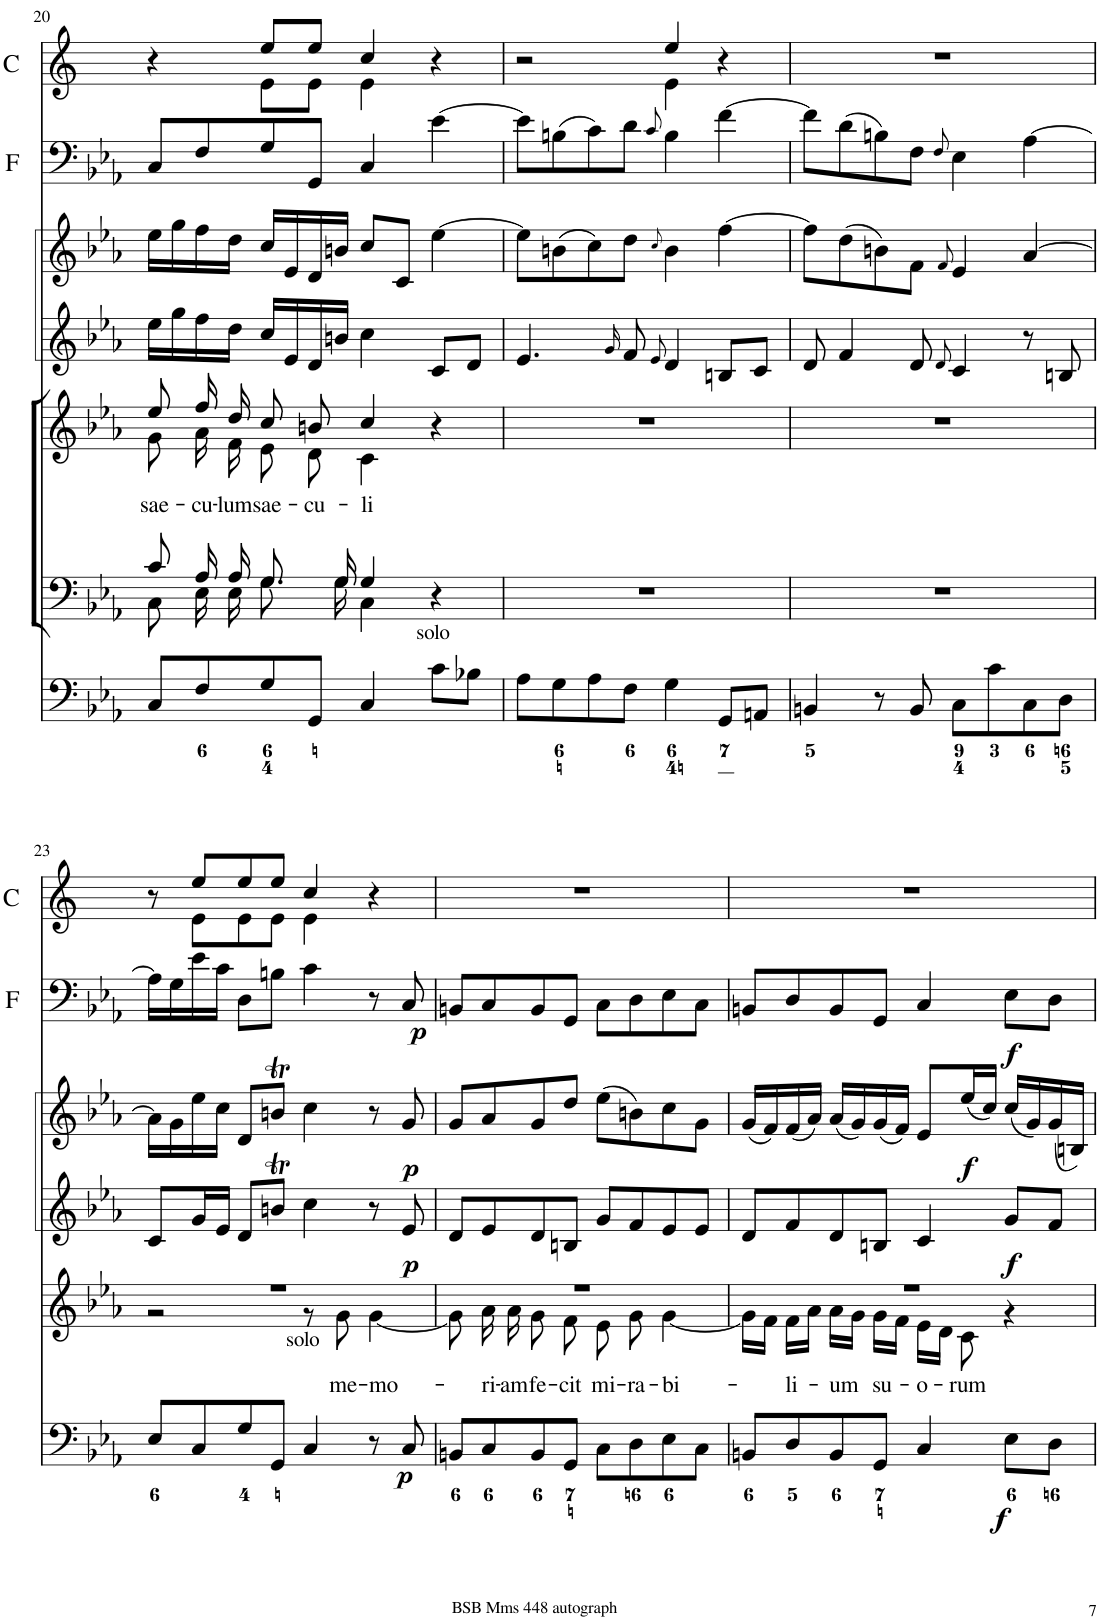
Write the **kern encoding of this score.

**kern	**dynam	**kern	**kern	**text	**kern	**dynam	**kern	**dynam	**kern	**dynam	**kern
*part7	*part7	*part6	*part5	*part5	*part4	*part4	*part3	*part3	*part2	*part2	*part1
*staff7	*staff7	*staff6	*staff5	*staff5	*staff4	*staff4	*staff3	*staff3	*staff2	*staff2	*staff1
*I"Organ	*	*I"Voice	*I"Voice	*	*I"Violin	*	*I"Violin	*	*I"Fagotti	*	*I"Corni in Eb
*	*	*	*	*	*I'Vln	*	*I'Vln	*	*I'F	*	*I'C
!!LO:PB:g=z
*clefF4	*	*clefF4	*clefG2	*	*clefG2	*	*clefG2	*	*clefF4	*	*clefG2
*	*	*	*	*	*	*	*	*	*	*	*Trd5c9
*k[b-e-a-]	*	*k[b-e-a-]	*k[b-e-a-]	*	*k[b-e-a-]	*	*k[b-e-a-]	*	*k[b-e-a-]	*	*k[]
*M4/4	*	*M4/4	*M4/4	*	*M4/4	*	*M4/4	*	*M4/4	*	*M4/4
*met(c)	*	*met(c)	*met(c)	*	*met(c)	*	*met(c)	*	*met(c)	*	*met(c)
=20	=20	=20	=20	=20	=20	=20	=20	=20	=20	=20	=20
*	*	*^	*^	*	*	*	*	*	*	*	*
!	!	!	!	!	!	!LO:LY:b	!	!	!	!	!	!	!
*	*	*	*	*	*	*	*	*	*	*	*	*	*^
8C/L	.	8c/L	8C\L	8ee-/	8g\	sae-	16ee-\LL	.	16ee-\LL	.	8C/L	.	4r	4ryy
.	.	.	.	.	.	.	16gg\	.	16gg\	.	.	.	.	.
!	!	!	!	!	!	!LO:LY:b	!	!	!	!	!	!	!	!
8F/	.	16A-/L	16E-\L	16ff/	16a-\	-cu-	16ff\	.	16ff\	.	8F/	.	.	.
!	!	!	!	!	!	!LO:LY:b	!	!	!	!	!	!	!	!
.	.	16A-/JJ	16E-\JJ	16dd/	16f\	-lum	16dd\JJ	.	16dd\JJ	.	.	.	.	.
!	!	!	!	!	!	!LO:LY:b	!	!	!	!	!	!	!	!
8G/	.	8.G/L	8.G\L	8cc/	8e-\	sae-	16cc/LL	.	16cc/LL	.	8G/	.	8ee/L	8e\L
.	.	.	.	.	.	.	16e-/	.	16e-/	.	.	.	.	.
!	!	!	!	!	!	!LO:LY:b	!	!	!	!	!	!	!	!
8GG/J	.	.	.	8bn/	8d\	-cu-	16d/	.	16d/	.	8GG/J	.	8ee/J	8e\J
.	.	16G/Jk	16G\Jk	.	.	.	16bn/JJ	.	16bn/JJ	.	.	.	.	.
!	!	!	!	!	!	!LO:LY:b	!	!	!	!	!	!	!	!
4C/	.	4G/	4C\	4cc/	4c\	-li	4cc\	.	8cc/L	.	4C/	.	4cc/	4e\
.	.	.	.	.	.	.	.	.	8c/J	.	.	.	.	.
!LO:TX:a:t=solo	!	!	!	!	!	!	!	!	!	!	!	!	!	!
8c\L	.	4r	4ryy	4r	4ryy	.	8c/L	.	[4ee-\	.	[4e-\	.	4r	4ryy
8B-X\J	.	.	.	.	.	.	8d/J	.	.	.	.	.	.	.
*	*	*v	*v	*	*	*	*	*	*	*	*	*	*	*
*	*	*	*v	*v	*	*	*	*	*	*	*	*	*
=21	=21	=21	=21	=21	=21	=21	=21	=21	=21	=21	=21	=21
8A-\L	.	1r	1r	.	4.e-/	.	8ee-\L]	.	8e-\L]	.	2r	2ryy
8G\	.	.	.	.	.	.	(8bn\	.	(8Bn\	.	.	.
8A-\	.	.	.	.	.	.	8cc\)	.	8c\)	.	.	.
.	.	.	.	.	16qg/	.	.	.	.	.	.	.
8F\J	.	.	.	.	8f/	.	8dd\J	.	8d\J	.	.	.
.	.	.	.	.	8qe-/	.	8qcc/	.	8qc/	.	.	.
4G\	.	.	.	.	4d/	.	4b\	.	4B\	.	4ee/	4e\
8GG/L	.	.	.	.	8Bn/L	.	[4ff\	.	[4f\	.	4r	4ryy
8AAn/J	.	.	.	.	8c/J	.	.	.	.	.	.	.
*	*	*	*	*	*	*	*	*	*	*	*v	*v
=22	=22	=22	=22	=22	=22	=22	=22	=22	=22	=22	=22
4BBn/	.	1r	1r	.	8d/	.	8ff\L]	.	8f\L]	.	1r
.	.	.	.	.	4f/	.	(8dd\	.	(8d\	.	.
8r	.	.	.	.	.	.	8bn\)	.	8Bn\)	.	.
8BB/	.	.	.	.	8d/	.	8f\J	.	8F\J	.	.
.	.	.	.	.	8qd/	.	8qf/	.	8qF/	.	.
8C\L	.	.	.	.	4c/	.	4e-/	.	4E-\	.	.
8c\	.	.	.	.	.	.	.	.	.	.	.
8C\	.	.	.	.	8r	.	[4a-/	.	[4A-\	.	.
8D\J	.	.	.	.	8Bn/	.	.	.	.	.	.
!!LO:LB:g=z
=23	=23	=23	=23	=23	=23	=23	=23	=23	=23	=23	=23
*	*	*	*^	*	*	*	*	*	*	*	*^
8E-/L	.	1r	1r	2r	.	8c/L	.	16a-\LL]	.	16A-\LL]	.	8r	8ryy
.	.	.	.	.	.	.	.	16g\	.	16G\	.	.	.
8C/	.	.	.	.	.	16g/L	.	16ee-\	.	16e-\	.	8ee/L	8e\L
.	.	.	.	.	.	16e-/JJ	.	16cc\JJ	.	16c\JJ	.	.	.
8G/	.	.	.	.	.	8d/L	.	8d/L	.	8D\L	.	8ee/	8e\
8GG/J	.	.	.	.	.	8bnt/J	.	8bnt/J	.	8Bn\J	.	8ee/J	8e\J
4C/	.	.	.	8r	.	4cc\	.	4cc\	.	4c\	.	4cc/	4e\
!	!	!	!	!LO:TX:b:t=solo	!	!	!	!	!	!	!	!	!
!	!	!	!	!	!LO:LY:b	!	!	!	!	!	!	!	!
.	.	.	.	8g\	me-	.	.	.	.	.	.	.	.
!	!	!	!	!	!LO:LY:b	!	!	!	!	!	!	!	!
8r	.	.	.	[4g\	-mo-	8r	.	8r	.	8r	.	4r	4ryy
!	!LO:DY:b	!	!	!	!	!	!LO:DY:b	!	!LO:DY:b	!	!LO:DY:b	!	!
8C/	p	.	.	.	.	8e-/	p	8g/	p	8C/	p	.	.
*	*	*	*	*	*	*	*	*	*	*	*	*v	*v
=24	=24	=24	=24	=24	=24	=24	=24	=24	=24	=24	=24	=24
8BBn/L	.	1r	1r	8g\]	.	8d/L	.	8g/L	.	8BBn/L	.	1r
!	!	!	!	!	!LO:LY:b	!	!	!	!	!	!	!
8C/	.	.	.	16a-\	-ri-	8e-/	.	8a-/	.	8C/	.	.
!	!	!	!	!	!LO:LY:b	!	!	!	!	!	!	!
.	.	.	.	16a-\	-am	.	.	.	.	.	.	.
!	!	!	!	!	!LO:LY:b	!	!	!	!	!	!	!
8BB/	.	.	.	8g\	fe-	8d/	.	8g/	.	8BB/	.	.
!	!	!	!	!	!LO:LY:b	!	!	!	!	!	!	!
8GG/J	.	.	.	8f\	-cit	8Bn/J	.	8dd/J	.	8GG/J	.	.
!	!	!	!	!	!LO:LY:b	!	!	!	!	!	!	!
8C\L	.	.	.	8e-\	mi-	8g/L	.	(8ee-\L	.	8C\L	.	.
!	!	!	!	!	!LO:LY:b	!	!	!	!	!	!	!
8D\	.	.	.	8g\	-ra-	8f/	.	8bn\)	.	8D\	.	.
!	!	!	!	!	!LO:LY:b	!	!	!	!	!	!	!
8E-\	.	.	.	[4g\	-bi-	8e-/	.	8cc\	.	8E-\	.	.
8C\J	.	.	.	.	.	8e-/J	.	8g\J	.	8C\J	.	.
=25	=25	=25	=25	=25	=25	=25	=25	=25	=25	=25	=25	=25
8BBn/L	.	1r	1r	16g\LL]	.	8d/L	.	(16g/LL	.	8BBn/L	.	1r
.	.	.	.	16f\JJ	.	.	.	16f/)	.	.	.	.
!	!	!	!	!	!LO:LY:b	!	!	!	!	!	!	!
8D/	.	.	.	16f\LL	-li-	8f/	.	(16f/	.	8D/	.	.
.	.	.	.	16a-\JJ	.	.	.	16a-/JJ)	.	.	.	.
!	!	!	!	!	!LO:LY:b	!	!	!	!	!	!	!
8BB/	.	.	.	16a-\LL	-um	8d/	.	(16a-/LL	.	8BB/	.	.
.	.	.	.	16g\JJ	.	.	.	16g/)	.	.	.	.
!	!	!	!	!	!LO:LY:b	!	!	!	!	!	!	!
8GG/J	.	.	.	16g\LL	su-	8Bn/J	.	(16g/	.	8GG/J	.	.
.	.	.	.	16f\JJ	.	.	.	16f/JJ)	.	.	.	.
!	!	!	!	!	!LO:LY:b	!	!	!	!	!	!	!
4C/	.	.	.	16e-\LL	-o-	4c/	.	8e-/L	.	4C/	.	.
.	.	.	.	16d\JJ	.	.	.	.	.	.	.	.
!	!	!	!	!	!LO:LY:b	!	!	!	!LO:DY:b	!	!	!
.	.	.	.	8c\	-rum	.	.	(16ee-/L	f	.	.	.
.	.	.	.	.	.	.	.	16cc/JJ)	.	.	.	.
!	!LO:DY:b	!	!	!	!	!	!LO:DY:b	!	!	!	!LO:DY:b	!
8E-\L	f	.	.	4r	.	8g/L	f	(16cc/LL	.	8E-\L	f	.
.	.	.	.	.	.	.	.	16g/)	.	.	.	.
8D\J	.	.	.	.	.	8f/J	.	(16g/	.	8D\J	.	.
.	.	.	.	.	.	.	.	16Bn/JJ)	.	.	.	.
*	*	*	*v	*v	*	*	*	*	*	*	*	*
=	=	=	=	=	=	=	=	=	=	=	=
*-	*-	*-	*-	*-	*-	*-	*-	*-	*-	*-	*-
